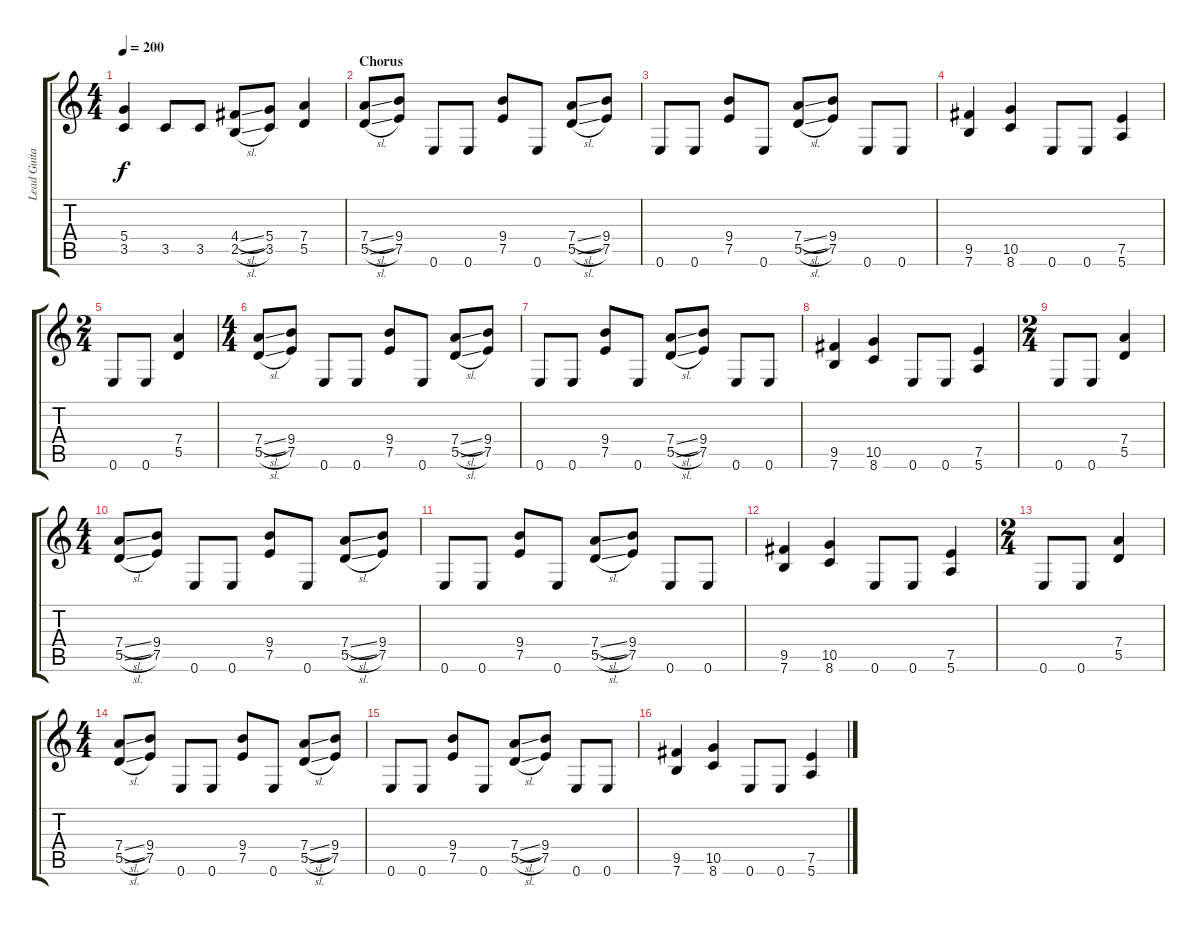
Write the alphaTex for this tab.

\track ("Lead Guitar" "Lead Guita") {instrument distortionguitar}
\staff {score tabs}
\tuning (E4 B3 G3 D3 A2 E2) {hide}
\ts (4 4)
\tempo 200
\clef g2
\ks c
(5.4{t} 3.5{t}).4{dy f} 3.5.8 3.5.8 (4.4{sl} 2.5{sl}).8 (5.4 3.5).8 (7.4 5.5).4 |
\section ("" "Chorus")
(7.4{sl} 5.5{sl}).8 (9.4 7.5).8 0.6.8 0.6.8 (9.4 7.5).8 0.6.8 (7.4{sl} 5.5{sl}).8 (9.4 7.5).8 |
0.6.8 0.6.8 (9.4 7.5).8 0.6.8 (7.4{sl} 5.5{sl}).8 (9.4 7.5).8 0.6.8 0.6.8 |
(9.5 7.6).4 (10.5 8.6).4 0.6.8 0.6.8 (7.5 5.6).4 |
\ts (2 4)
0.6.8 0.6.8 (7.4 5.5).4 |
\ts (4 4)
(7.4{sl} 5.5{sl}).8 (9.4 7.5).8 0.6.8 0.6.8 (9.4 7.5).8 0.6.8 (7.4{sl} 5.5{sl}).8 (9.4 7.5).8 |
0.6.8 0.6.8 (9.4 7.5).8 0.6.8 (7.4{sl} 5.5{sl}).8 (9.4 7.5).8 0.6.8 0.6.8 |
(9.5 7.6).4 (10.5 8.6).4 0.6.8 0.6.8 (7.5 5.6).4 |
\ts (2 4)
0.6.8 0.6.8 (7.4 5.5).4 |
\ts (4 4)
(7.4{sl} 5.5{sl}).8 (9.4 7.5).8 0.6.8 0.6.8 (9.4 7.5).8 0.6.8 (7.4{sl} 5.5{sl}).8 (9.4 7.5).8 |
0.6.8 0.6.8 (9.4 7.5).8 0.6.8 (7.4{sl} 5.5{sl}).8 (9.4 7.5).8 0.6.8 0.6.8 |
(9.5 7.6).4 (10.5 8.6).4 0.6.8 0.6.8 (7.5 5.6).4 |
\ts (2 4)
0.6.8 0.6.8 (7.4 5.5).4 |
\ts (4 4)
(7.4{sl} 5.5{sl}).8 (9.4 7.5).8 0.6.8 0.6.8 (9.4 7.5).8 0.6.8 (7.4{sl} 5.5{sl}).8 (9.4 7.5).8 |
0.6.8 0.6.8 (9.4 7.5).8 0.6.8 (7.4{sl} 5.5{sl}).8 (9.4 7.5).8 0.6.8 0.6.8 |
(9.5 7.6).4 (10.5 8.6).4 0.6.8 0.6.8 (7.5 5.6).4
